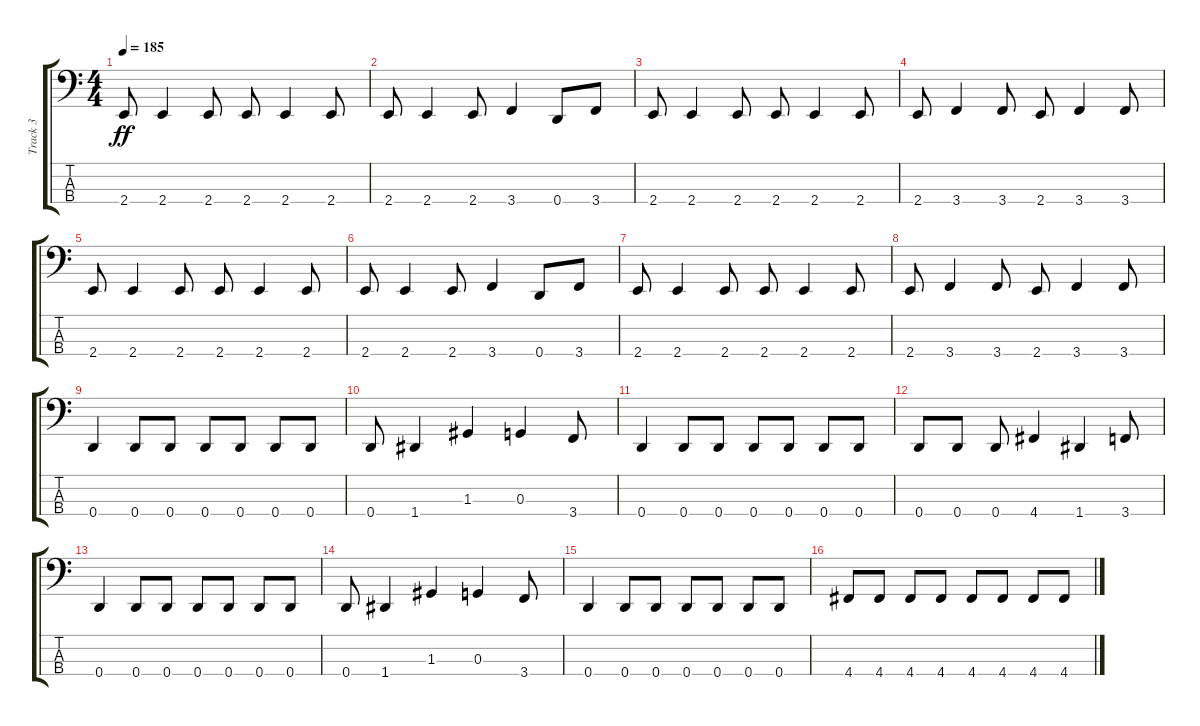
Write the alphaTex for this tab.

\track ("Track 3" "Track 3") {instrument electricbassfinger}
\staff {score tabs}
\tuning (F2 C2 G1 D1) {hide}
\ts (4 4)
\tempo 185
\clef f4
\ks c
2.4.8{dy ff} 2.4.4 2.4.8 2.4.8 2.4.4 2.4.8 |
2.4.8 2.4.4 2.4.8 3.4.4 0.4.8 3.4.8 |
2.4.8 2.4.4 2.4.8 2.4.8 2.4.4 2.4.8 |
2.4.8 3.4.4 3.4.8 2.4.8 3.4.4 3.4.8 |
2.4.8 2.4.4 2.4.8 2.4.8 2.4.4 2.4.8 |
2.4.8 2.4.4 2.4.8 3.4.4 0.4.8 3.4.8 |
2.4.8 2.4.4 2.4.8 2.4.8 2.4.4 2.4.8 |
2.4.8 3.4.4 3.4.8 2.4.8 3.4.4 3.4.8 |
0.4.4 0.4.8 0.4.8 0.4.8 0.4.8 0.4.8 0.4.8 |
0.4.8 1.4.4 1.3.4 0.3.4 3.4.8 |
0.4.4 0.4.8 0.4.8 0.4.8 0.4.8 0.4.8 0.4.8 |
0.4.8 0.4.8 0.4.8 4.4.4 1.4.4 3.4.8 |
0.4.4 0.4.8 0.4.8 0.4.8 0.4.8 0.4.8 0.4.8 |
0.4.8 1.4.4 1.3.4 0.3.4 3.4.8 |
0.4.4 0.4.8 0.4.8 0.4.8 0.4.8 0.4.8 0.4.8 |
4.4.8 4.4.8 4.4.8 4.4.8 4.4.8 4.4.8 4.4.8 4.4.8
